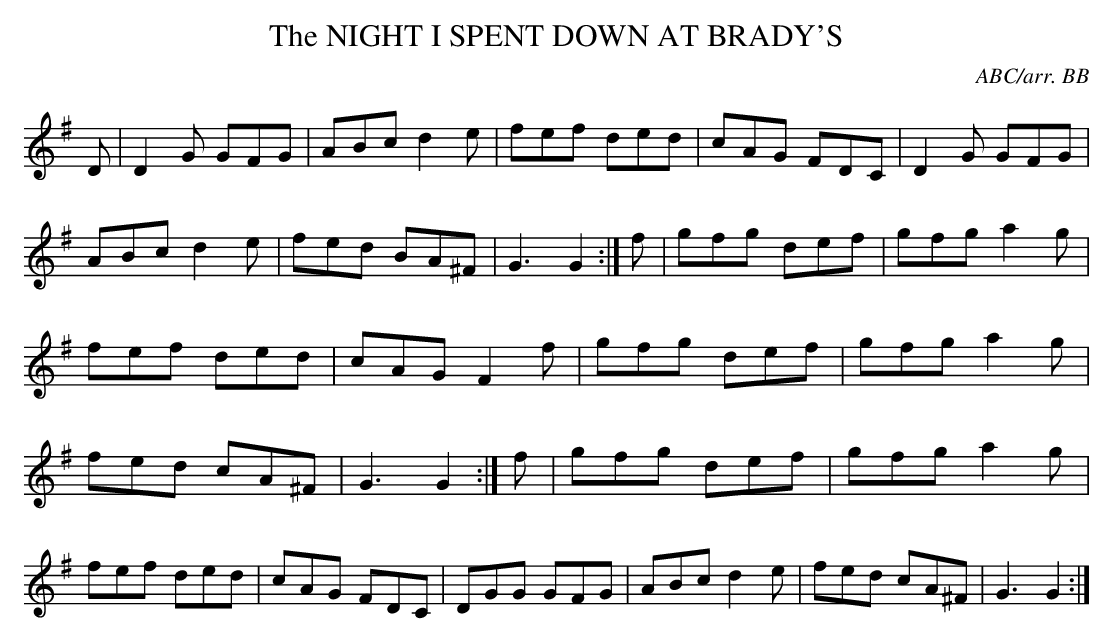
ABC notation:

X:1
T:NIGHT I SPENT DOWN AT BRADY'S, The\
C:ABC/arr. BB\
sharp. There are three F's clearly marked as sharp (mm 7,15,23)\
but none of the others have any markings at all. Basically your\
guess is as good as mine. The MP3 will have all F sharps.\
M:6/8\
L:1/8\
K:G\
D|D2G GFG|ABc d2e|fef ded|cAG FDC|\
D2G GFG|ABc d2 e|fed BA^F|G3 G2:|\
f|gfg def|gfg a2 g|fef ded|cAG F2 f|\
gfg def|gfg a2 g|fed cA^F|G3 G2:|\
f|gfg def|gfg a2 g|fef ded|cAG FDC|\
DGG GFG|ABc d2 e|fed cA^F|G3 G2:|\
\
\
